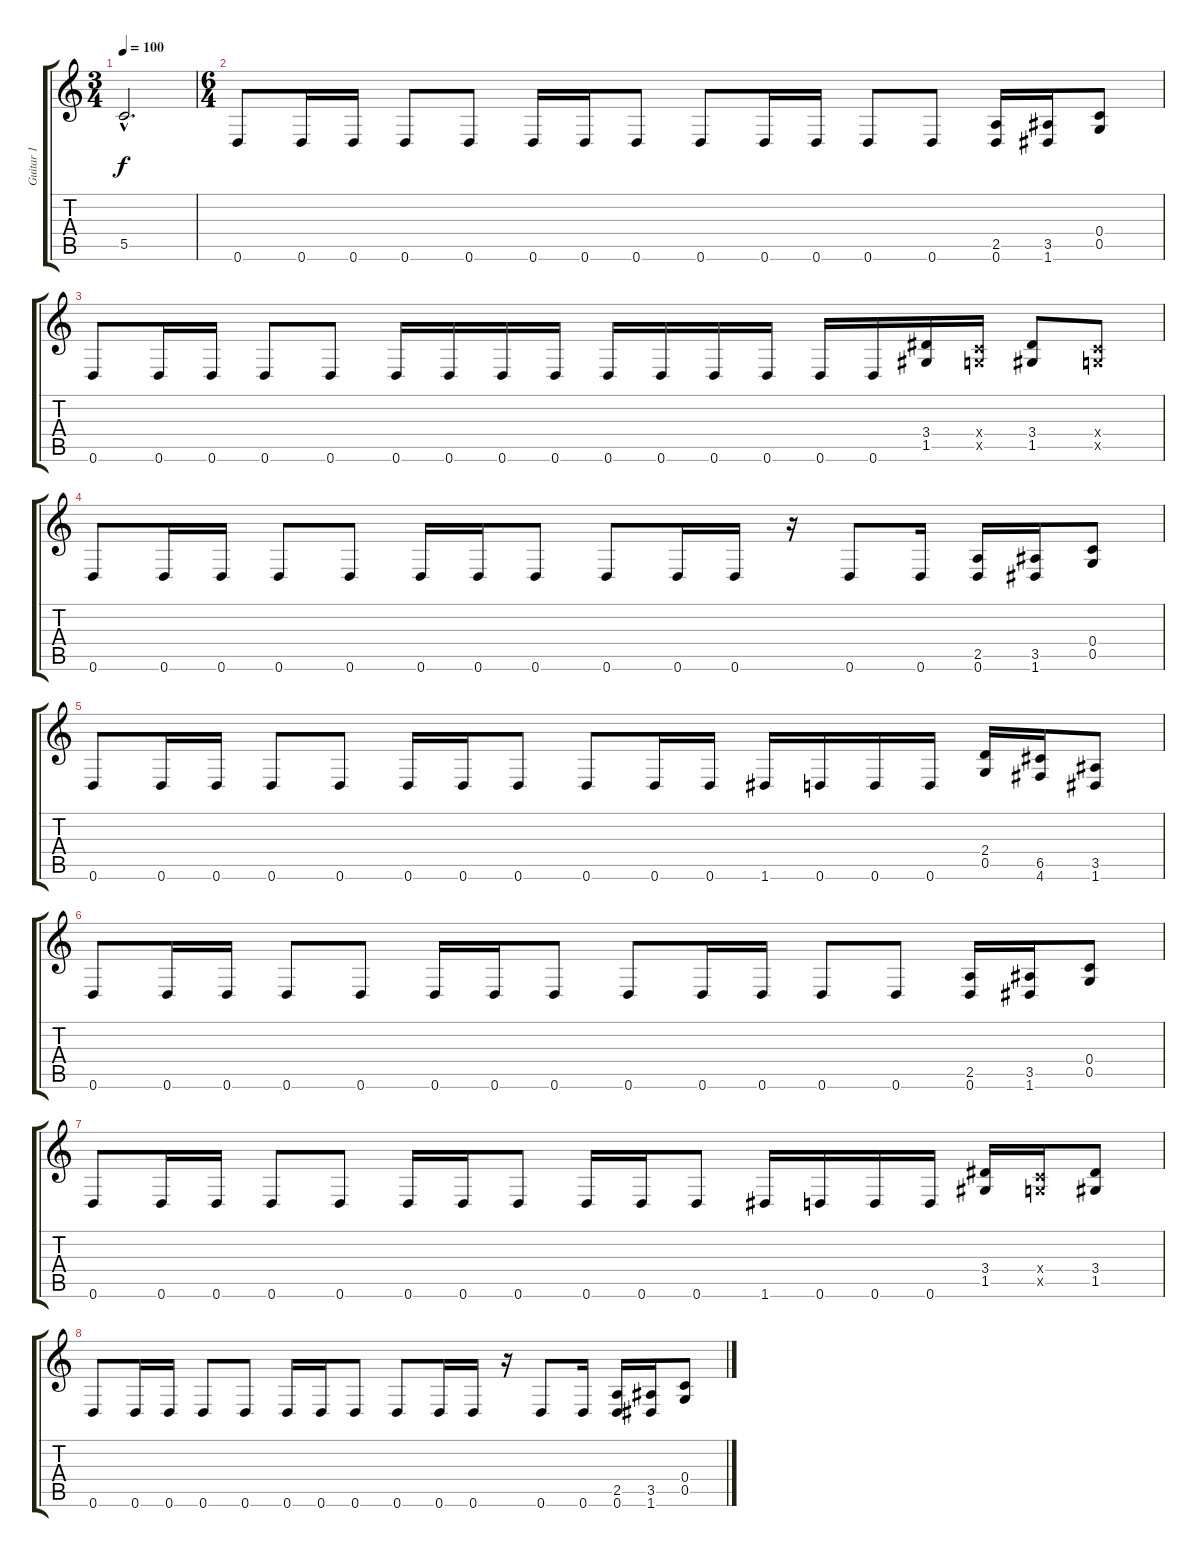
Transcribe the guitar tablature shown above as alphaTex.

\track ("Guitar 1" "Guitar 1") {instrument distortionguitar}
\staff {score tabs}
\tuning (D4 A3 F3 C3 G2 D2) {hide}
\ts (3 4)
\tempo 100
\clef g2
\ks c
5.5{hac t}.2{d dy f} |
\ts (6 4)
0.6.8{volume 13} 0.6.16 0.6.16 0.6.8 0.6.8 0.6.16 0.6.16 0.6.8 0.6.8 0.6.16 0.6.16 0.6.8 0.6.8 (2.5 0.6).16 (3.5 1.6).16 (0.4 0.5).8 |
0.6.8 0.6.16 0.6.16 0.6.8 0.6.8 0.6.16 0.6.16 0.6.16 0.6.16 0.6.16 0.6.16 0.6.16 0.6.16 0.6.16 0.6.16 (3.4 1.5).16 (0.4{x} 0.5{x}).16 (3.4 1.5).8 (0.4{x} 0.5{x}).8 |
0.6.8 0.6.16 0.6.16 0.6.8 0.6.8 0.6.16 0.6.16 0.6.8 0.6.8 0.6.16 0.6.16 r.16 0.6.8 0.6.16 (2.5 0.6).16 (3.5 1.6).16 (0.4 0.5).8 |
0.6.8 0.6.16 0.6.16 0.6.8 0.6.8 0.6.16 0.6.16 0.6.8 0.6.8 0.6.16 0.6.16 1.6.16 0.6.16 0.6.16 0.6.16 (2.4 0.5).16 (6.5 4.6).16 (3.5 1.6).8 |
0.6.8 0.6.16 0.6.16 0.6.8 0.6.8 0.6.16 0.6.16 0.6.8 0.6.8 0.6.16 0.6.16 0.6.8 0.6.8 (2.5 0.6).16 (3.5 1.6).16 (0.4 0.5).8 |
0.6.8 0.6.16 0.6.16 0.6.8 0.6.8 0.6.16 0.6.16 0.6.8 0.6.16 0.6.16 0.6.8 1.6.16 0.6.16 0.6.16 0.6.16 (3.4 1.5).16 (0.4{x} 0.5{x}).16 (3.4 1.5).8 |
0.6.8 0.6.16 0.6.16 0.6.8 0.6.8 0.6.16 0.6.16 0.6.8 0.6.8 0.6.16 0.6.16 r.16 0.6.8 0.6.16 (2.5 0.6).16 (3.5 1.6).16 (0.4 0.5).8
